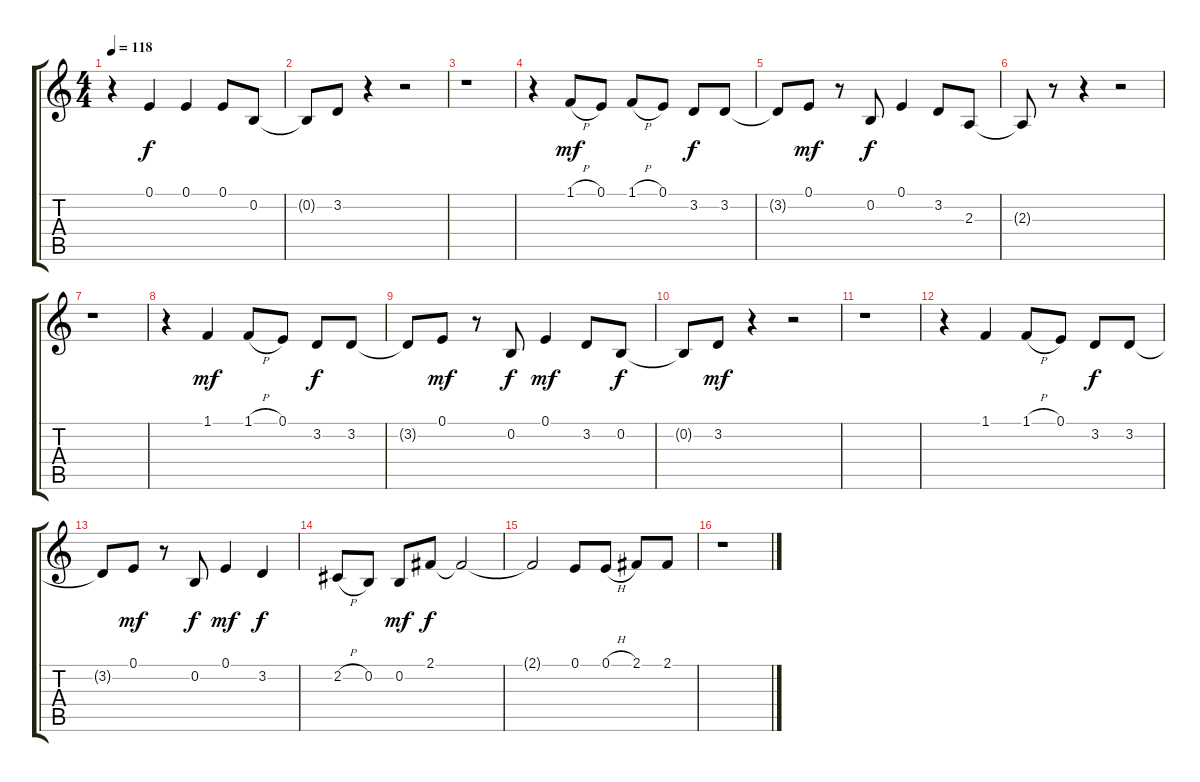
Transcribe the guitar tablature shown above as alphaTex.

\track "" {instrument bassoon}
\staff {score tabs}
\tuning (E4 B3 G3 D3 A2 E2) {hide}
\ts (4 4)
\tempo 118
\clef g2
\ks c
r.4{dy f} 0.1.4 0.1.4 0.1.8 0.2.8 |
0.2{t}.8 3.2.8 r.4 r.2 |
r.1 |
r.4 1.1{h}.8{dy mf} 0.1.8 1.1{h}.8 0.1.8 3.2.8{dy f} 3.2.8 |
3.2{t}.8 0.1.8{dy mf} r.8 0.2.8{dy f} 0.1.4 3.2.8 2.3.8 |
2.3{t}.8 r.8 r.4 r.2 |
r.1 |
r.4 1.1.4{dy mf} 1.1{h}.8 0.1.8 3.2.8{dy f} 3.2.8 |
3.2{t}.8 0.1.8{dy mf} r.8 0.2.8{dy f} 0.1.4{dy mf} 3.2.8 0.2.8{dy f} |
0.2{t}.8 3.2.8{dy mf} r.4 r.2 |
r.1 |
r.4 1.1.4 1.1{h}.8 0.1.8 3.2.8{dy f} 3.2.8 |
3.2{t}.8 0.1.8{dy mf} r.8 0.2.8{dy f} 0.1.4{dy mf} 3.2.4{dy f} |
2.2{h}.8 0.2.8 0.2.8{dy mf} 2.1.8{dy f} 2.1{t}.2 |
2.1{t}.2 0.1.8 0.1{h}.8 2.1.8 2.1.8 |
r.1
